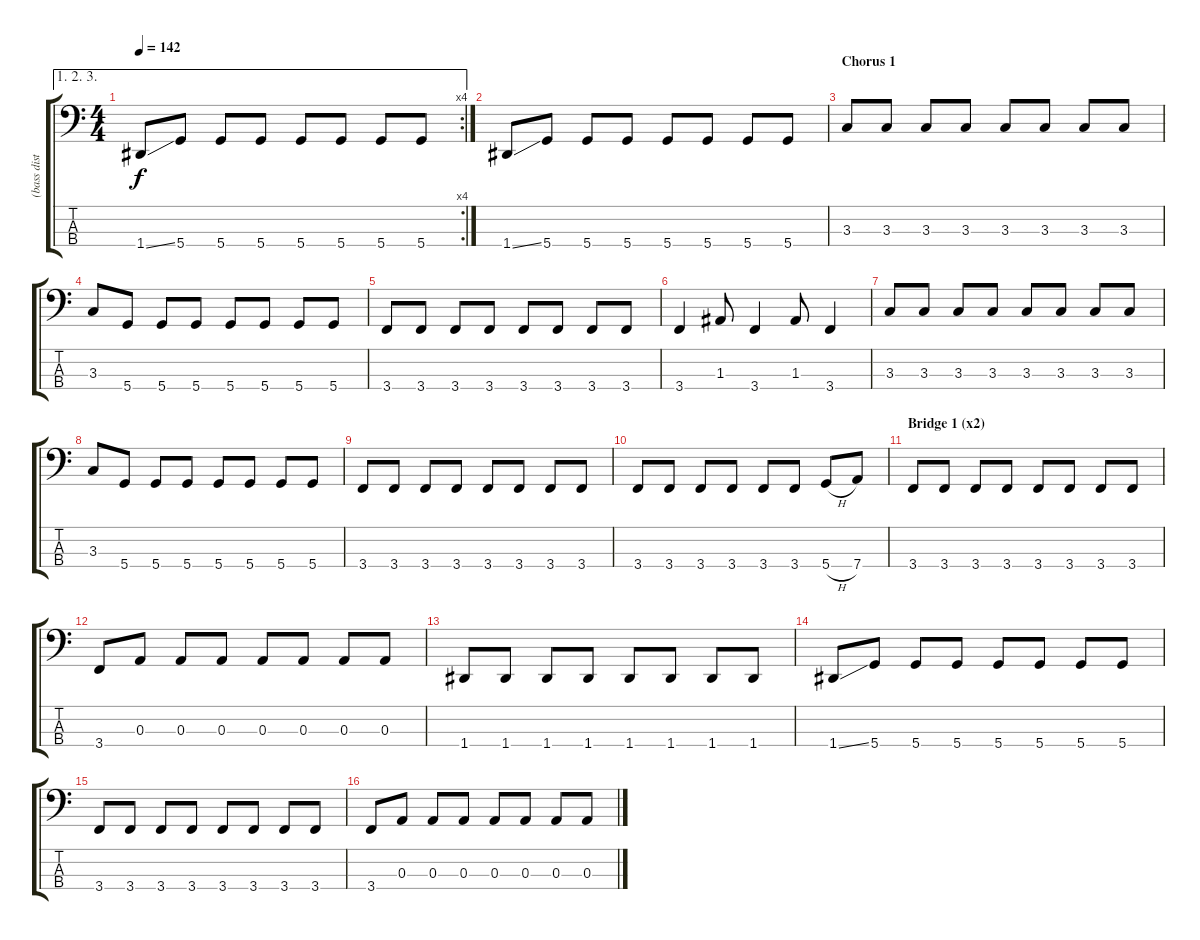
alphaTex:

\track ("(bass disto/overdrive)" "(bass dist") {instrument overdrivenguitar}
\staff {score tabs}
\tuning (G2 D2 A1 D1) {hide}
\ae (1 2 3)
\rc 4
\ts (4 4)
\tempo 142
\clef f4
\ks c
1.4{ss}.8{dy f} 5.4.8 5.4.8 5.4.8 5.4.8 5.4.8 5.4.8 5.4.8 |
1.4{ss}.8 5.4.8 5.4.8 5.4.8 5.4.8 5.4.8 5.4.8 5.4.8 |
\section ("" "Chorus 1")
3.3.8 3.3.8 3.3.8 3.3.8 3.3.8 3.3.8 3.3.8 3.3.8 |
3.3.8 5.4.8 5.4.8 5.4.8 5.4.8 5.4.8 5.4.8 5.4.8 |
3.4.8 3.4.8 3.4.8 3.4.8 3.4.8 3.4.8 3.4.8 3.4.8 |
3.4.4 1.3.8 3.4.4 1.3.8 3.4.4 |
3.3.8 3.3.8 3.3.8 3.3.8 3.3.8 3.3.8 3.3.8 3.3.8 |
3.3.8 5.4.8 5.4.8 5.4.8 5.4.8 5.4.8 5.4.8 5.4.8 |
3.4.8 3.4.8 3.4.8 3.4.8 3.4.8 3.4.8 3.4.8 3.4.8 |
3.4.8 3.4.8 3.4.8 3.4.8 3.4.8 3.4.8 5.4{h}.8 7.4.8 |
\section ("" "Bridge 1 (x2)")
3.4.8 3.4.8 3.4.8 3.4.8 3.4.8 3.4.8 3.4.8 3.4.8 |
3.4.8 0.3.8 0.3.8 0.3.8 0.3.8 0.3.8 0.3.8 0.3.8 |
1.4.8 1.4.8 1.4.8 1.4.8 1.4.8 1.4.8 1.4.8 1.4.8 |
1.4{ss}.8 5.4.8 5.4.8 5.4.8 5.4.8 5.4.8 5.4.8 5.4.8 |
3.4.8 3.4.8 3.4.8 3.4.8 3.4.8 3.4.8 3.4.8 3.4.8 |
3.4.8 0.3.8 0.3.8 0.3.8 0.3.8 0.3.8 0.3.8 0.3.8
